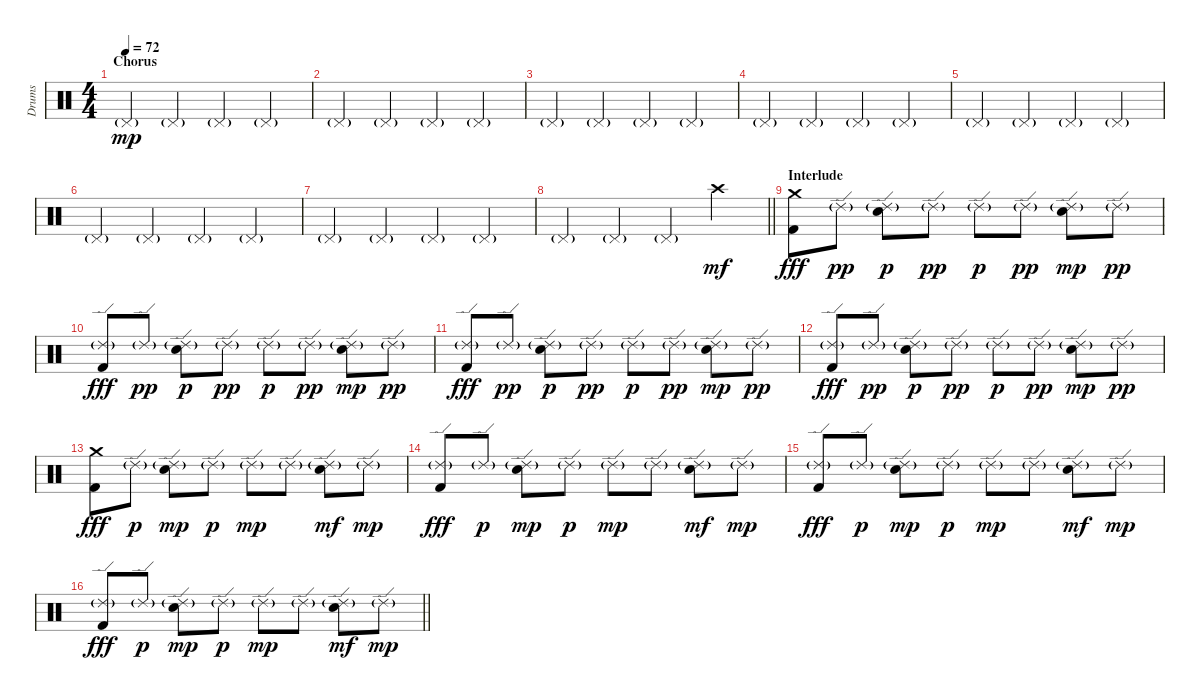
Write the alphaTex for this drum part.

\track ("Drums" "Drums") {instrument percussion}
\staff {score}
\articulation defaults
\ts (4 4)
\section ("" "Chorus")
\tempo 72
\clef neutral
\ks c "Pedal Hi-Hat (hit)"{g}.4{dy mp} "Pedal Hi-Hat (hit)"{g}.4 "Pedal Hi-Hat (hit)"{g}.4 "Pedal Hi-Hat (hit)"{g}.4
|
"Pedal Hi-Hat (hit)"{g}.4 "Pedal Hi-Hat (hit)"{g}.4 "Pedal Hi-Hat (hit)"{g}.4 "Pedal Hi-Hat (hit)"{g}.4 |
"Pedal Hi-Hat (hit)"{g}.4 "Pedal Hi-Hat (hit)"{g}.4 "Pedal Hi-Hat (hit)"{g}.4 "Pedal Hi-Hat (hit)"{g}.4 |
"Pedal Hi-Hat (hit)"{g}.4 "Pedal Hi-Hat (hit)"{g}.4 "Pedal Hi-Hat (hit)"{g}.4 "Pedal Hi-Hat (hit)"{g}.4 |
"Pedal Hi-Hat (hit)"{g}.4 "Pedal Hi-Hat (hit)"{g}.4 "Pedal Hi-Hat (hit)"{g}.4 "Pedal Hi-Hat (hit)"{g}.4 |
"Pedal Hi-Hat (hit)"{g}.4 "Pedal Hi-Hat (hit)"{g}.4 "Pedal Hi-Hat (hit)"{g}.4 "Pedal Hi-Hat (hit)"{g}.4 |
"Pedal Hi-Hat (hit)"{g}.4 "Pedal Hi-Hat (hit)"{g}.4 "Pedal Hi-Hat (hit)"{g}.4 "Pedal Hi-Hat (hit)"{g}.4 |
\barLineRight lightlight "Pedal Hi-Hat (hit)"{g}.4 "Pedal Hi-Hat (hit)"{g}.4 "Pedal Hi-Hat (hit)"{g}.4 "Crash high (hit)".4{dy mf}
|
\section ("" "Interlude")
("Crash medium (hit)" "Kick (hit) 2").8{dy fff} "Ride (edge) 2"{g}.8{dy pp} ("Ride (edge) 2"{g} "Electric Snare (hit)").8{dy p} "Ride (edge) 2"{g}.8{dy pp} "Ride (edge) 2"{g}.8{dy p} "Ride (edge) 2"{g}.8{dy pp} ("Ride (edge) 2"{g} "Electric Snare (hit)").8{dy mp} "Ride (edge) 2"{g}.8{dy pp} |
("Ride (edge) 2"{g} "Kick (hit) 2").8{dy fff} "Ride (edge) 2"{g}.8{dy pp} ("Ride (edge) 2"{g} "Electric Snare (hit)").8{dy p} "Ride (edge) 2"{g}.8{dy pp} "Ride (edge) 2"{g}.8{dy p} "Ride (edge) 2"{g}.8{dy pp} ("Ride (edge) 2"{g} "Electric Snare (hit)").8{dy mp} "Ride (edge) 2"{g}.8{dy pp} |
("Ride (edge) 2"{g} "Kick (hit) 2").8{dy fff} "Ride (edge) 2"{g}.8{dy pp} ("Ride (edge) 2"{g} "Electric Snare (hit)").8{dy p} "Ride (edge) 2"{g}.8{dy pp} "Ride (edge) 2"{g}.8{dy p} "Ride (edge) 2"{g}.8{dy pp} ("Ride (edge) 2"{g} "Electric Snare (hit)").8{dy mp} "Ride (edge) 2"{g}.8{dy pp} |
("Ride (edge) 2"{g} "Kick (hit) 2").8{dy fff} "Ride (edge) 2"{g}.8{dy pp} ("Ride (edge) 2"{g} "Electric Snare (hit)").8{dy p} "Ride (edge) 2"{g}.8{dy pp} "Ride (edge) 2"{g}.8{dy p} "Ride (edge) 2"{g}.8{dy pp} ("Ride (edge) 2"{g} "Electric Snare (hit)").8{dy mp} "Ride (edge) 2"{g}.8{dy pp} |
("Crash medium (hit)" "Kick (hit) 2").8{dy fff} "Ride (edge) 2"{g}.8{dy p} ("Ride (edge) 2"{g} "Electric Snare (hit)").8{dy mp} "Ride (edge) 2"{g}.8{dy p} "Ride (edge) 2"{g}.8{dy mp} "Ride (edge) 2"{g}.8 ("Ride (edge) 2"{g} "Electric Snare (hit)").8{dy mf} "Ride (edge) 2"{g}.8{dy mp} |
("Ride (edge) 2"{g} "Kick (hit) 2").8{dy fff} "Ride (edge) 2"{g}.8{dy p} ("Ride (edge) 2"{g} "Electric Snare (hit)").8{dy mp} "Ride (edge) 2"{g}.8{dy p} "Ride (edge) 2"{g}.8{dy mp} "Ride (edge) 2"{g}.8 ("Ride (edge) 2"{g} "Electric Snare (hit)").8{dy mf} "Ride (edge) 2"{g}.8{dy mp} |
("Ride (edge) 2"{g} "Kick (hit) 2").8{dy fff} "Ride (edge) 2"{g}.8{dy p} ("Ride (edge) 2"{g} "Electric Snare (hit)").8{dy mp} "Ride (edge) 2"{g}.8{dy p} "Ride (edge) 2"{g}.8{dy mp} "Ride (edge) 2"{g}.8 ("Ride (edge) 2"{g} "Electric Snare (hit)").8{dy mf} "Ride (edge) 2"{g}.8{dy mp} |
\barLineRight lightlight
("Ride (edge) 2"{g} "Kick (hit) 2").8{dy fff} "Ride (edge) 2"{g}.8{dy p} ("Ride (edge) 2"{g} "Electric Snare (hit)").8{dy mp} "Ride (edge) 2"{g}.8{dy p} "Ride (edge) 2"{g}.8{dy mp} "Ride (edge) 2"{g}.8 ("Ride (edge) 2"{g} "Electric Snare (hit)").8{dy mf} "Ride (edge) 2"{g}.8{dy mp}
